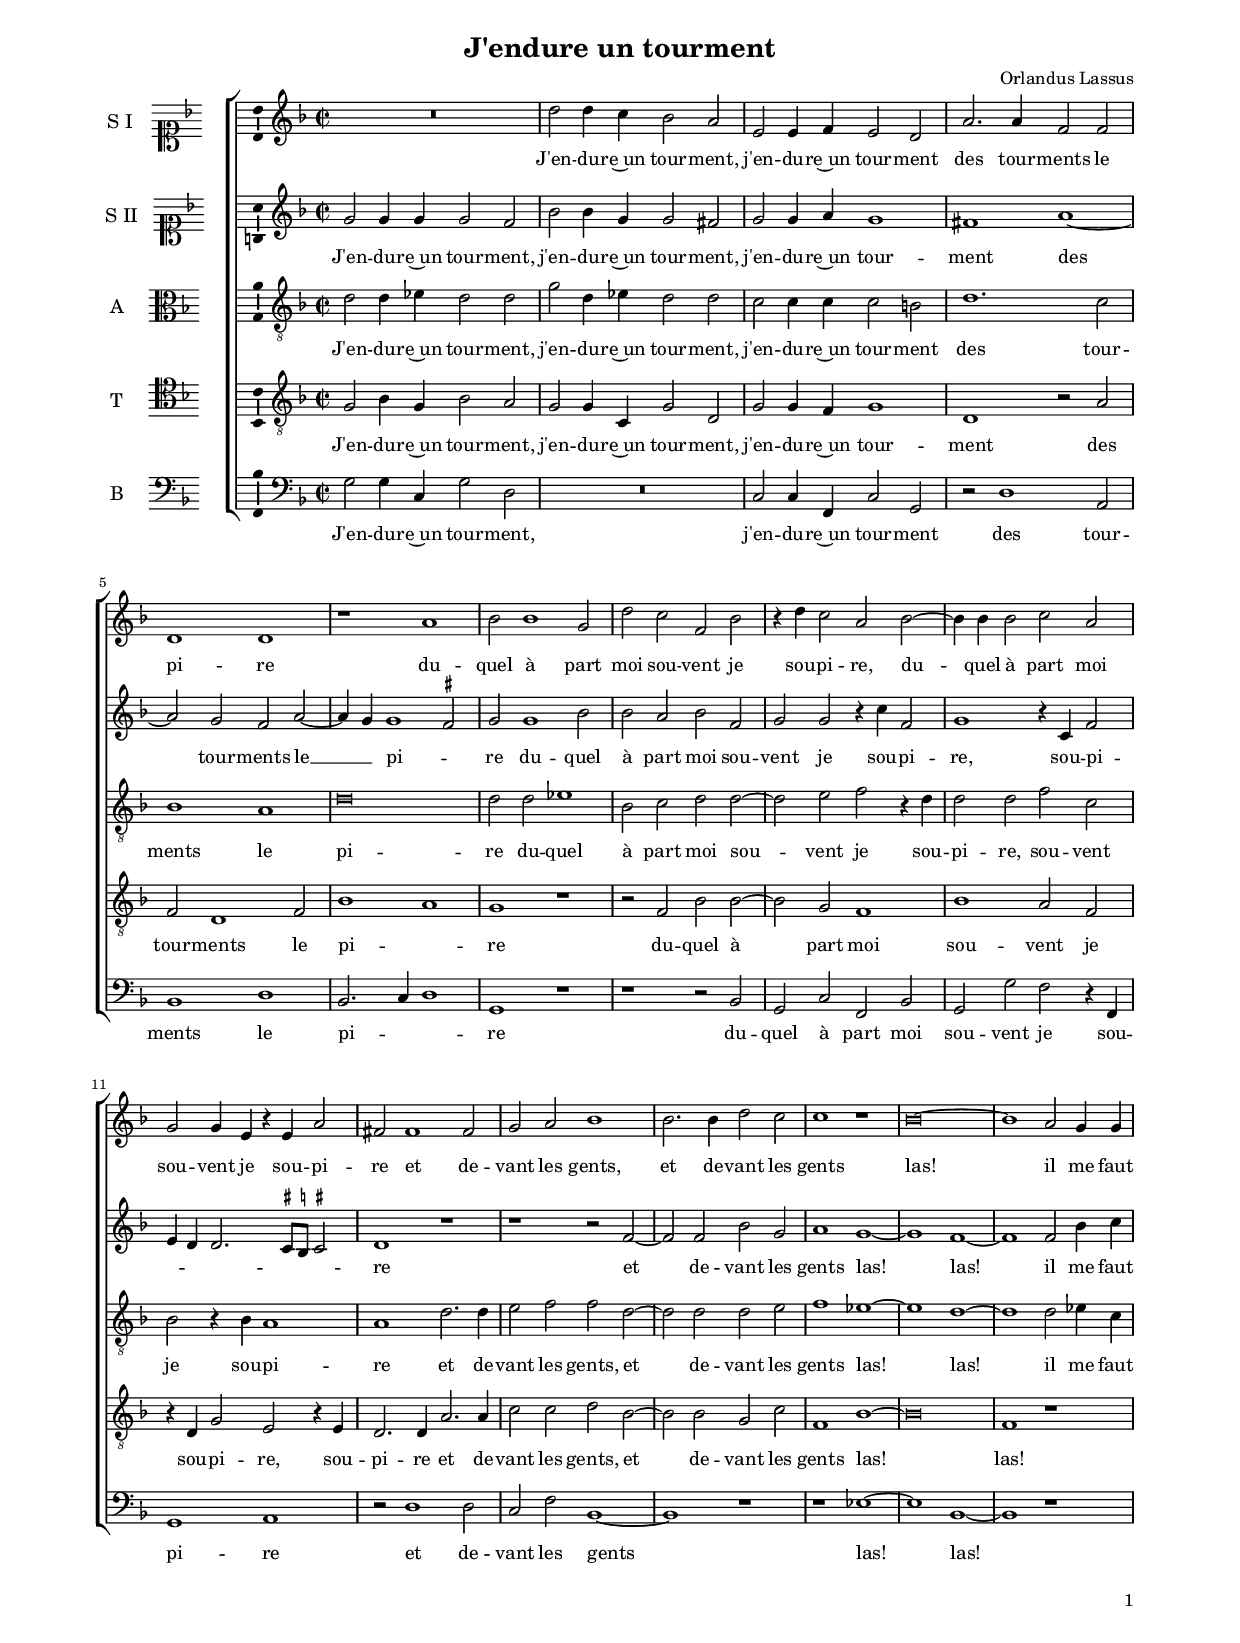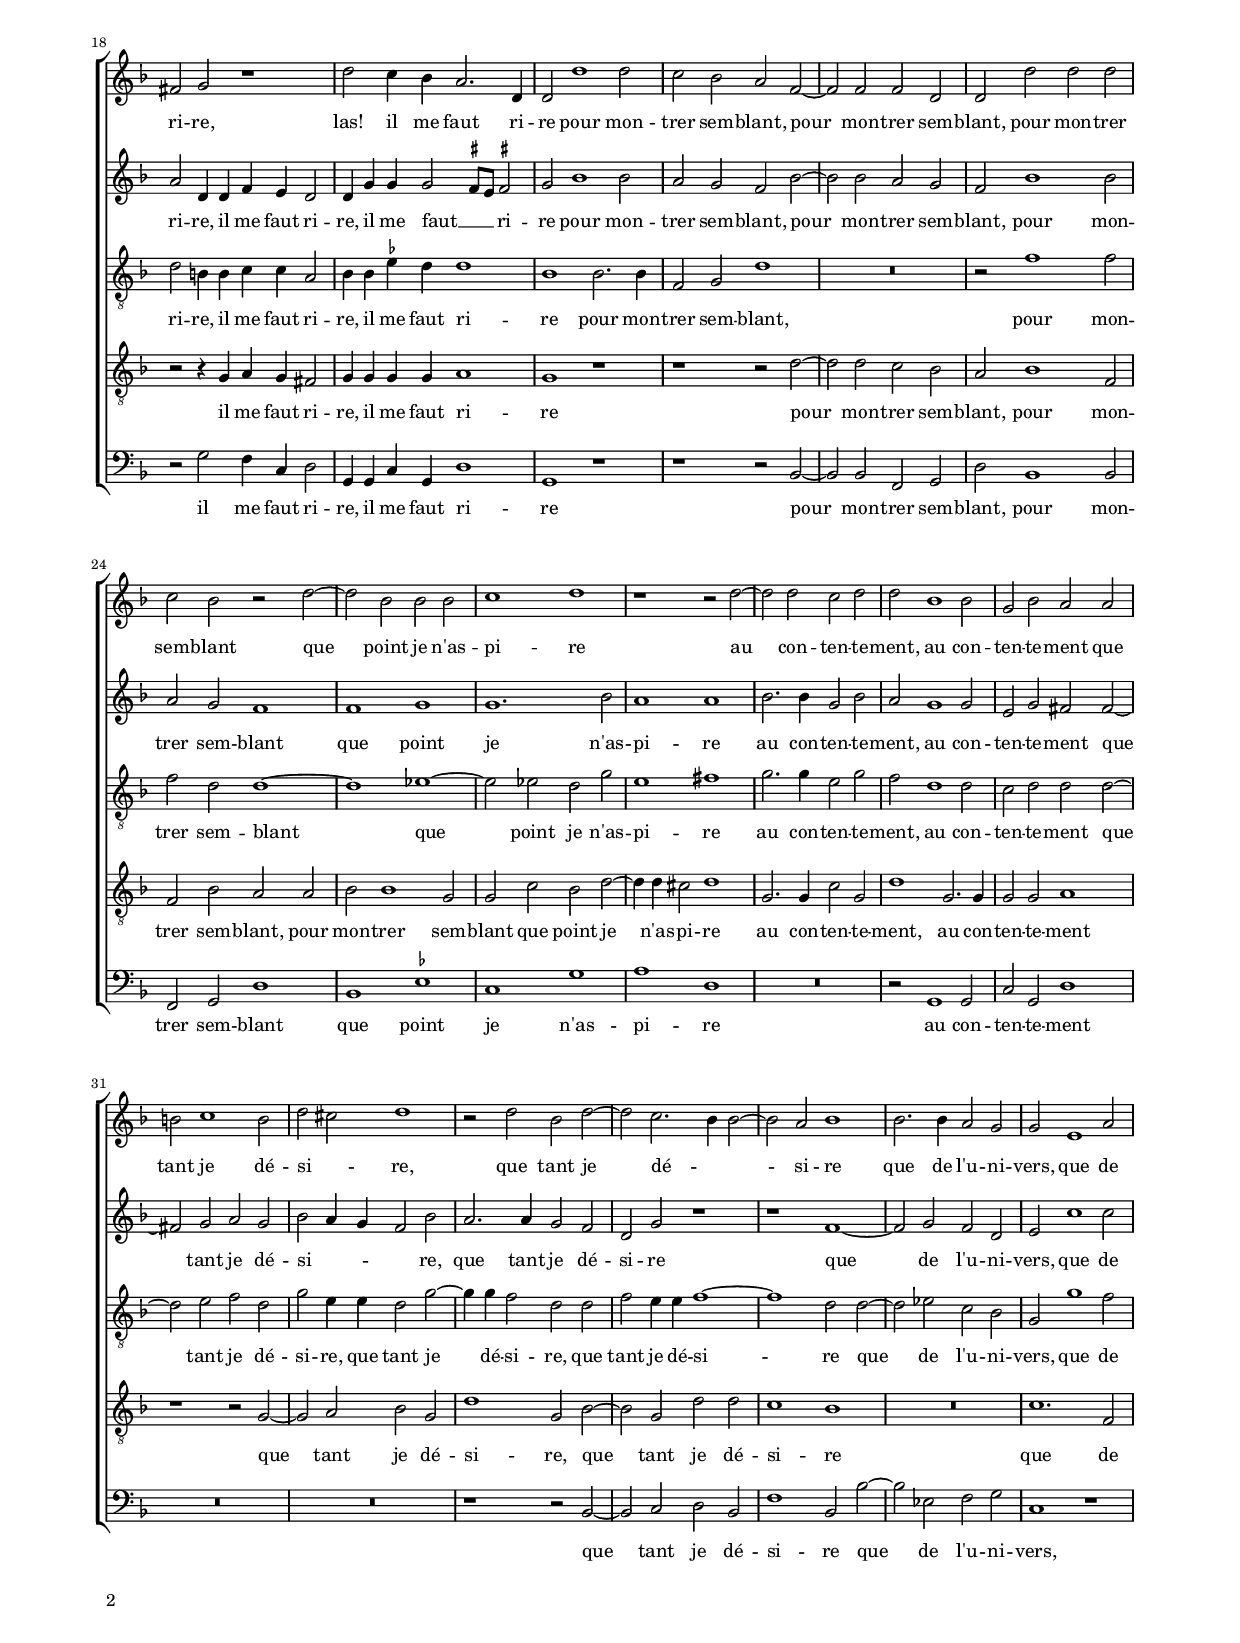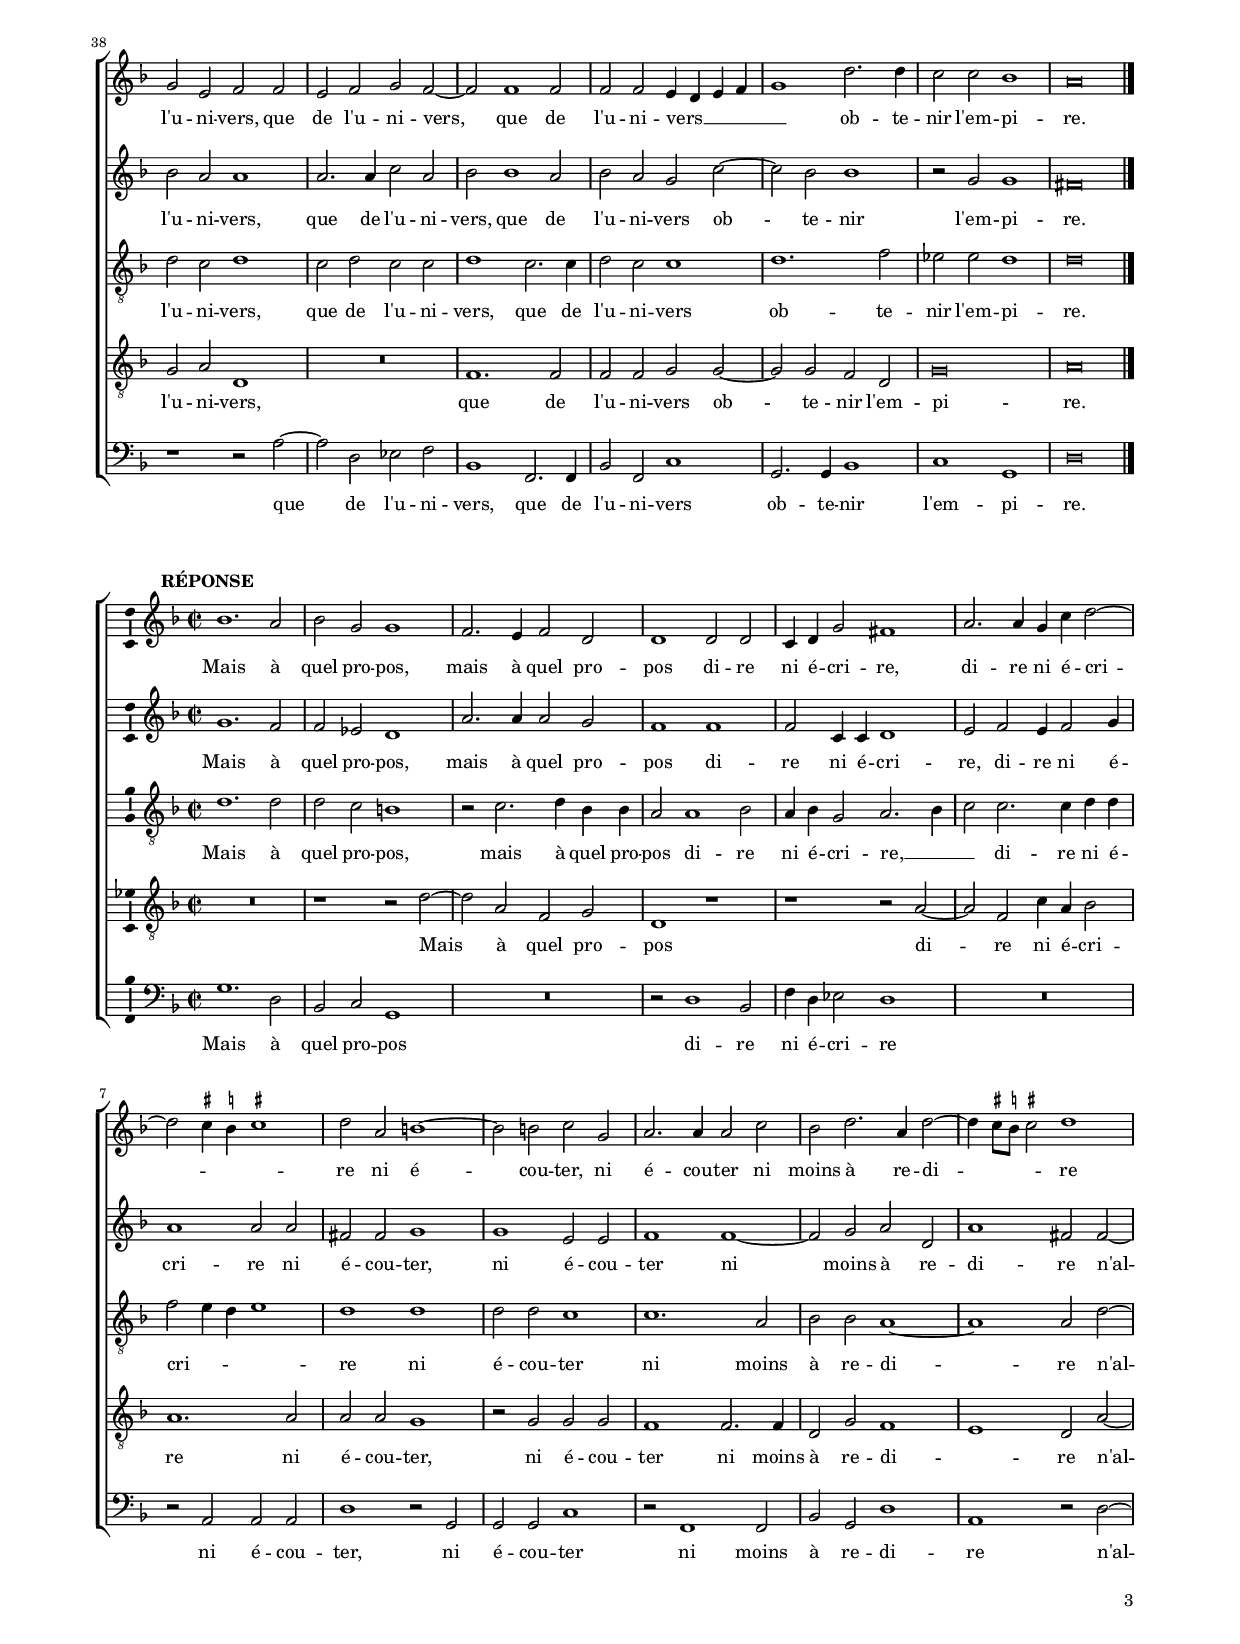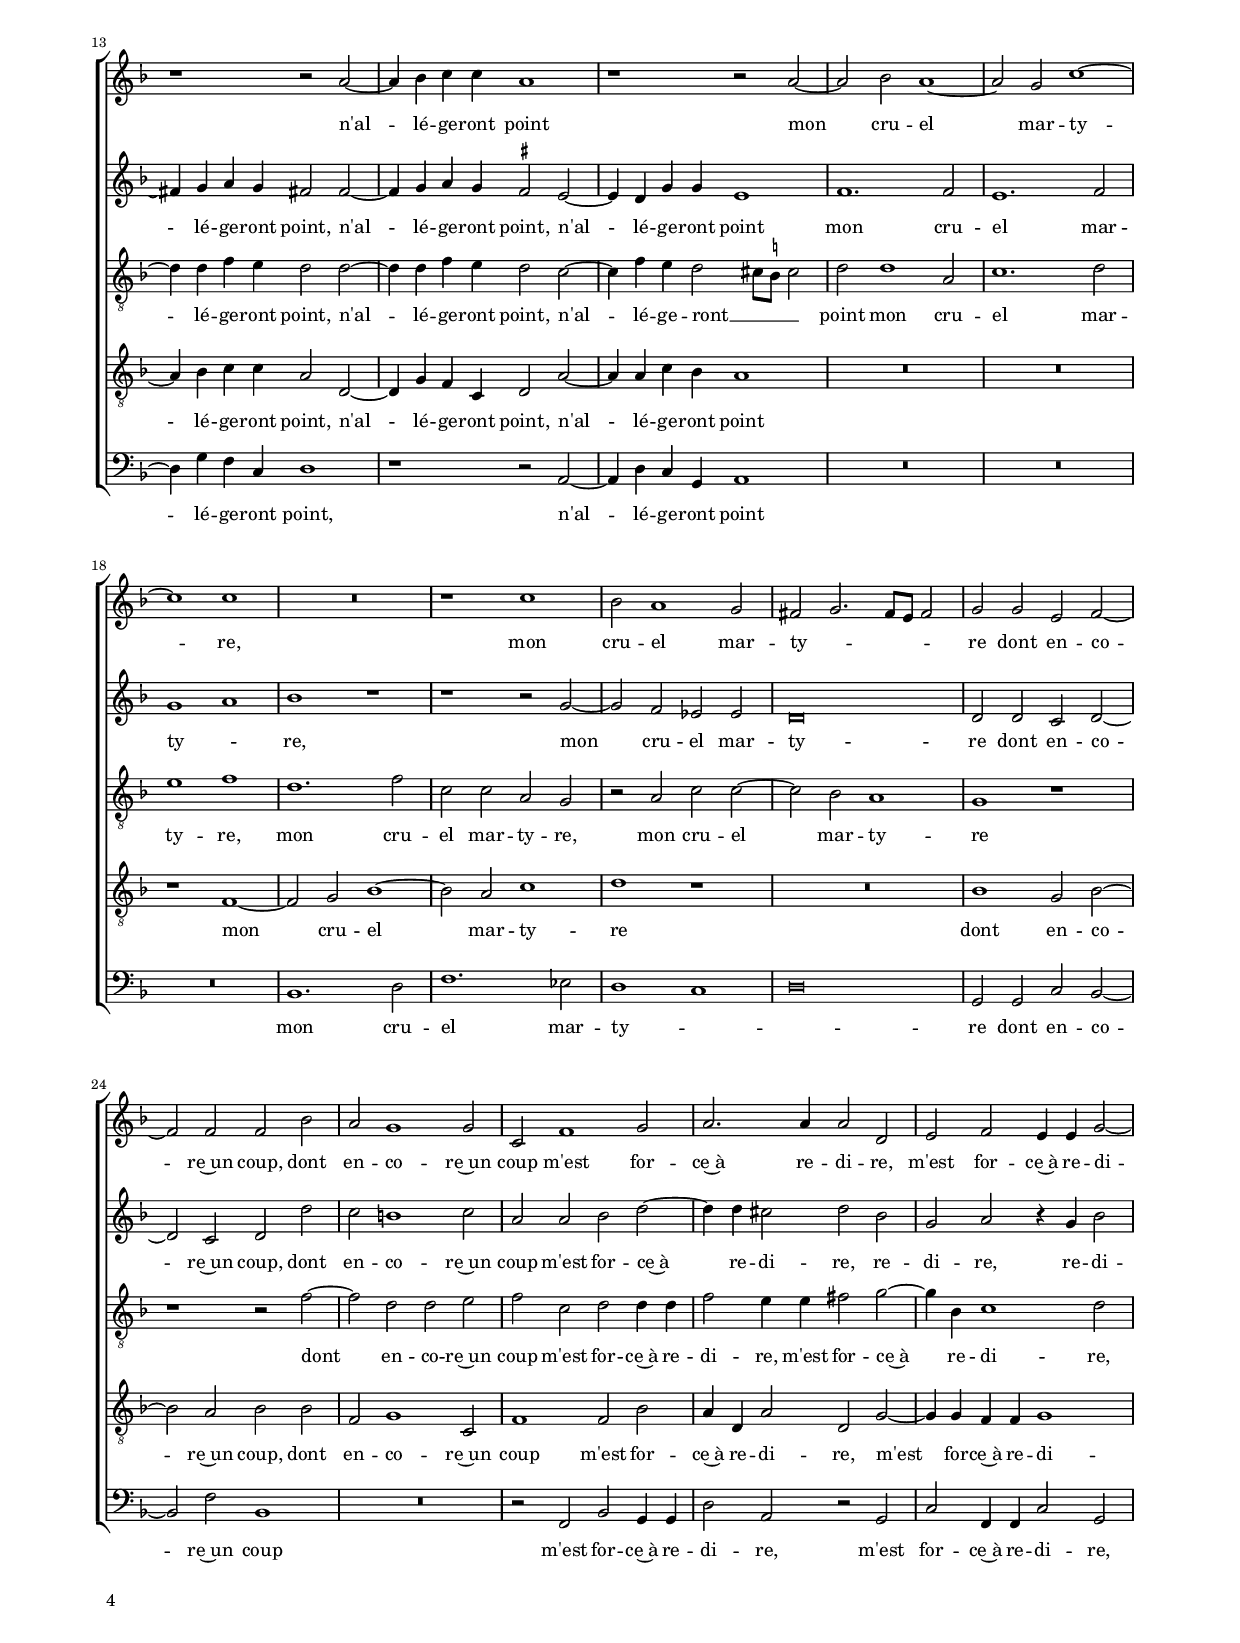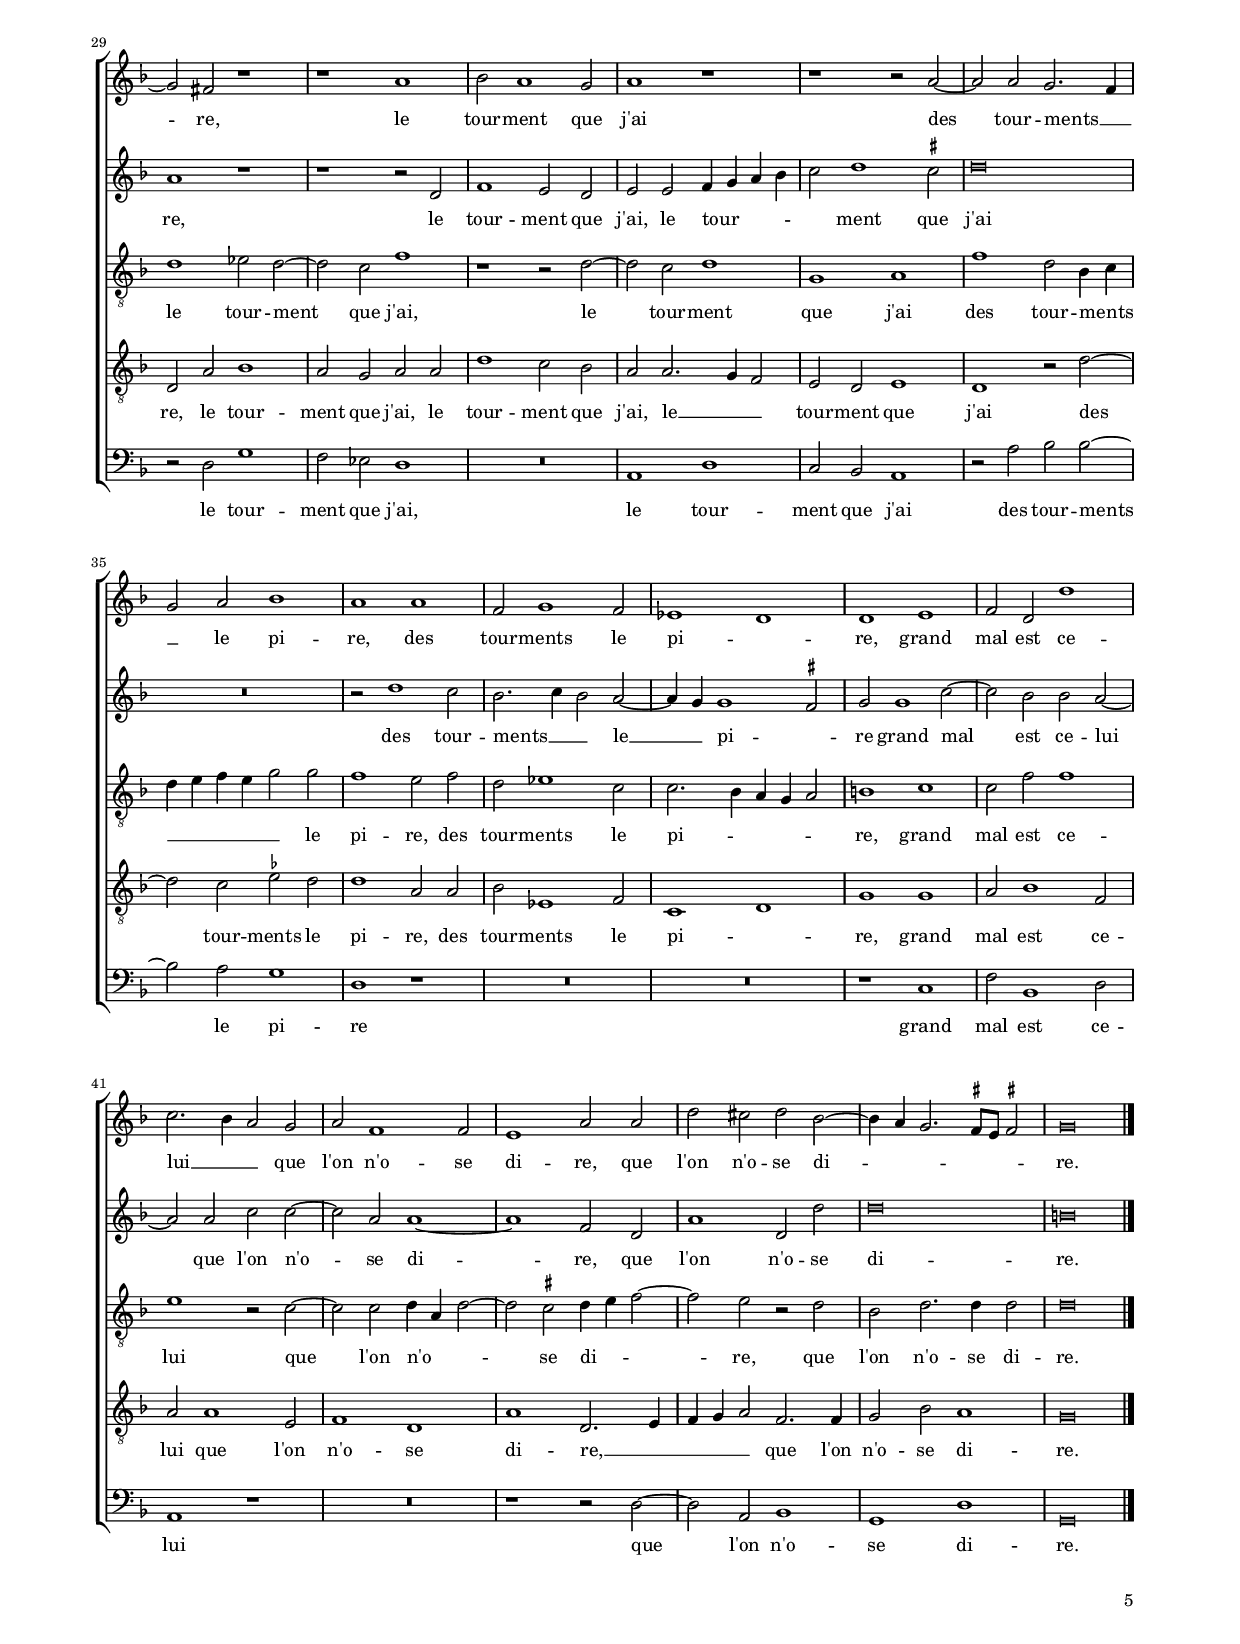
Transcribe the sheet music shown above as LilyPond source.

\header
{
  title="J'endure un tourment"
  composer="Orlandus Lassus"
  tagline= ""
}

\version "2.24.3"
\include "deutsch.ly"
#(set-global-staff-size 15)
% #(set-default-paper-size "letter")
#(ly:set-option 'point-and-click #f)


\paper
	{
	top-margin = 1.8 \cm
	bottom-margin = 1.2 \cm
	left-margin = 1.8 \cm
	right-margin = 1.8 \cm
	ragged-bottom = ##f
	ragged-last-bottom = ##f
	print-page-number = ##f
	score-system-spacing = #'((basic-distance . 16) (minimum-distance . 14) (padding . 5) (strechability . 150))
	system-system-spacing = #'((basic-distance . 16) (minimum-distance . 14) (padding . 5) (strechability . 150))
	oddFooterMarkup=\markup   \fill-line { "" \fromproperty #'page:page-number-string }
	evenFooterMarkup=\markup  \fill-line { \fromproperty #'page:page-number-string "" }
	last-bottom-spacing = #'((basic-distance . 12) (minimum-distance . 7) (padding . 4))
	systems-per-page = 3
	page-count = 5
%	min-systems-per-page = 3
% 	markup-system-spacing.basic-distance = #12
%	print-all-headers = ##t
%	print-first-page-number = ##t
%	first-page-number = 1
	}

	
global = {
	\key f \major
	\time 2/2 \set Score.measureLength = #(ly:make-moment 2/1)
	\skip 1*88 \bar "|."
	}

	ficta = { \once \set suggestAccidentals = ##t }

	forget = #(define-music-function (music) (ly:music?) #{
		\accidentalStyle forget
		$music
		\accidentalStyle default
		#})


incipitcantus = \markup { \score {
	{
	\set Staff.instrumentName = \markup { \fontsize #1 "S I" }
	\key f \major
	\clef soprano
	s4 \bar ""
	}
	\layout  {
	raggedright = ##t
	indent = 1 \cm
	line-width = 1.8\cm
	\context { \Staff \remove Time_signature_engraver }
	\override Staff.Clef.Y-extent = #'(0 . 0)
	}} \hspace #1 }
      
      
incipitquintus = \markup { \score {
	{
	\set Staff.instrumentName = \markup { \fontsize #1 "S II" }
	\key f \major
	\clef soprano
	s4 \bar ""
	}
	\layout  {
	raggedright = ##t
	indent = 1 \cm
	line-width = 1.8\cm
	\context { \Staff \remove Time_signature_engraver }
	\override Staff.Clef.Y-extent = #'(0 . 0)
	}} \hspace #1 }

      
incipitaltus = \markup { \score {
	{
	\set Staff.instrumentName = \markup { \fontsize #1 "A" }
	\key f \major
	\clef alto
	s4 \bar ""
	}
	\layout  {
	raggedright = ##t
	indent = 1 \cm
	line-width = 1.8\cm
	\context { \Staff \remove Time_signature_engraver }
	\override Staff.Clef.Y-extent = #'(0 . 0)
	}} \hspace #1 }


incipittenor = \markup { \score {
	{
	\set Staff.instrumentName = \markup { \fontsize #1 "T" }
	\key f \major
	\clef tenor
	s4 \bar ""
	}
	\layout  {
	raggedright = ##t
	indent = 1 \cm
	line-width = 1.8\cm
	\context { \Staff \remove Time_signature_engraver }
	\override Staff.Clef.Y-extent = #'(0 . 0)
	}} \hspace #1 }
      
      
incipitbassus = \markup { \score {
	{
	\set Staff.instrumentName = \markup { \fontsize #1 "B" }
	\key f \major
	\clef bass
	s4 \bar ""
	}
	\layout  {
	raggedright = ##t
	indent = 1 \cm
	line-width = 1.8\cm
	\context { \Staff \remove Time_signature_engraver }
	\override Staff.Clef.Y-extent = #'(0 . 0)
	}} \hspace #1 }


cantus =  \relative c''
	{
	R\breve
	d2 d4 c b2 a
	e2 e4 f e2 d
	a'2. a4 f2 f
%5
	d1 d |
	r1 a'
	b2 b1 g2
	d'2 c f, b
	r4 d c2 a b~
%10
	b4 b b2 c a |
	g2 g4 e r e a2
	fis2 fis1 fis2
	g2 a b1
	b2. b4 d2 c
%15
	c1 r |
	b\breve~
	b1 a2 g4 g
	fis2 g r1
	d'2 c4 b a2. d,4
%20
	d2 d'1 d2 |
	c2 b a f~
	f2 f f d
	d2 d' d d
	c2 b r d~
%25
	d2 b b b |
	c1 d
	r1 r2 d~
	d2 d c d
	d2 b1 b2
%30
	g2 b a a |
	h2 c1 h2
	d2 cis d1
	r2 d b d~
	d2 c2. b4 b2~
%35
	b2 a b1 |
	b2. b4 a2 g
	g2 e1 a2
	g2 e f f
	e2 f g f~
%40
	f2 f1 f2 |
	f2 f e4 d e f
	g1 d'2. d4
	c2 c b1
	a\breve |
	}


quintus =  \relative c''
	{
	g2 g4 g g2 f
	b2 b4 g g2 fis
	g2 g4 a g1
	fis1 a~
%5
	a2 g f a~ |
	a4 g g1 \ficta fis2
	g2 g1 b2
	b2 a b f
	g2 g r4 c f,2
%10
	g1 r4 c, f2 |
	e4 d d2. \ficta cis8 \ficta h \ficta cis!2
	d1 r
	r1 r2 f~
	f2 f b g
%15
	a1 g~ |
	g1 f~
	f1 f2 b4 c
	a2 d,4 d f e d2
	d4 g g g2 \ficta fis8 e \ficta fis!2
%20
	g2 b1 b2 |
	a2 g f b~
	b2 b a g
	f2 b1 b2
	a2 g f1
%25
	f1 g |
	g1. b2
	a1 a
	b2. b4 g2 b
	a2 g1 g2
%30
	e2 g fis fis~ |
	fis2 g a g
	b2 a4 g f2 b
	a2. a4 g2 f
	d2 g r1
%35
	r1 f~ |
	f2 g f d
	e2 c'1 c2
	b2 a a1
	a2. a4 c2 a
%40
	b2 b1 a2 |
	b2 a g c~
	c2 b b1
	r2 g g1
	fis\breve |
	}


altus =  \relative c'
	{
	d2 d4 es d2 d
	g2 d4 es d2 d
	c2 c4 c c2 h
	d1. c2
%5
	b1 a |
	d\breve
	d2 d es1
	b2 c d d~
	d2 e f r4 d
%10
	d2 d f c |
	b2 r4 b a1
	a1 d2. d4
	e2 f f d~
	d2 d d e
%15
	f1 es~ |
	es1 d~
	d1 d2 es4 c
	d2 h4 h c c a2
	b4 b \ficta es d d1
%20
	b1 b2. b4 |
	f2 g d'1
	R\breve
	r2 f1 f2
	f2 d d1~
%25
	d1 es~ |
	es2 es d g
	e1 fis
	g2. g4 e2 g
	f2 d1 d2
%30
	c2 d d d~ |
	d2 e f d
	g2 e4 e d2 g~
	g4 g f2 d d
	f2 e4 e f1~
%35
	f1 d2 d~ |
	d2 es c b
	g2 g'1 f2
	d2 c d1
	c2 d c c
%40
	d1 c2. c4 |
	d2 c c1
	d1. f2
	es2 es d1
	d\breve |
	}


tenor  =  \relative c'
	{
	g2 b4 g b2 a
	g2 g4 c, g'2 d
	g2 g4 f g1
	d1 r2 a'
%5
	f2 d1 f2 |
	b1 a
	g1 r
	r2 f b b~
	b2 g f1
%10
	b1 a2 f |
	r4 d g2 e r4 e
	d2. d4 a'2. a4
	c2 c d b~
	b2 b g c
%15
	f,1 b~ |
	b\breve
	f1 r
	r2 r4 g a g fis2
	g4 g g g a1
%20
	g1 r |
	r1 r2 d'~
	d2 d c b
	a2 b1 f2
	f2 b a a
%25
	b2 b1 g2 |
	g2 c b d~
	d4 d cis2 d1
	g,2. g4 c2 g
	d'1 g,2. g4
%30
	g2 g a1 |
	r1 r2 g~
	g2 a b g
	d'1 g,2 b~
	b2 g d' d
%35
	c1 b |
	R\breve
	c1. f,2
	g2 a d,1
	R\breve
%40
	f1. f2 |
	f2 f g g~
	g2 g f d
	g\breve
	a\breve |
	}


bassus  =  \relative c
	{
	g'2 g4 c, g'2 d
	R\breve
	c2 c4 f, c'2 g
	r2 d'1 a2
%5
	b1 d |
	b2. c4 d1
	g,1 r
	r1 r2 b
	g2 c f, b
%10
	g2 g' f r4 f, |
	g1 a
	r2 d1 d2
	c2 f b,1~
	b1 r
%15
	r1 es~ |
	es1 b~
	b1 r
	r2 g' f4 c d2
	g,4 g c g d'1
%20
	g,1 r |
	r1 r2 b~
	b2 b f g
	d'2 b1 b2
	f2 g d'1
%25
	b1 \ficta es |
	c1 g'
	a1 d,
	R\breve
	r2 g,1 g2
%30
	c2 g d'1 |
	R\breve
	R\breve
	r1 r2 b~
	b2 c d b
%35
	f'1 b,2 b'~ |
	b2 es, f g
	c,1 r
	r1 r2 a'~
	a2 d, es f
%40
	b,1 f2. f4 |
	b2 f c'1
	g2. g4 b1
	c1 g
	d'\breve |
	}


lyricscantus = \lyricmode {
	J'en -- du -- re~un tour -- ment,
	j'en -- du -- re~un tour -- ment
	des tour -- ments le pi -- re
	du -- quel à part moi sou -- vent je sou -- pi -- re,
	du -- quel à part moi sou -- vent je sou -- pi -- re
	et de -- vant les gents,
	et de -- vant les gents
	las! il me faut ri -- re,
	las! il me faut ri -- re
	pour mon -- trer sem -- blant,
	pour mon -- trer sem -- blant,
	pour mon -- trer sem -- blant
	que point je n'as -- pi -- re
	au con -- ten -- te -- ment,
	au con -- ten -- te -- ment
	que tant je dé -- si -- _ re,
	que tant je dé -- _ _ si -- re
	que de l'u -- ni -- vers,
	que de l'u -- ni -- vers,
	que de l'u -- ni -- vers,
	que de l'u -- ni -- vers __ _ _ _ _
	ob -- te -- nir l'em -- pi -- re.
	}


lyricsquintus = \lyricmode {
	J'en -- du -- re~un tour -- ment,
	j'en -- du -- re~un tour -- ment,
	j'en -- du -- re~un tour -- ment
	des tour -- ments le __ _ pi -- _ re
	du -- quel à part moi sou -- vent je sou -- pi -- re,
	sou -- pi -- _ _ _ _ _ _ re
	et de -- vant les gents
	las! las! il me faut ri -- re,
	il me faut ri -- re,
	il me faut __ _ _ ri -- re
	pour mon -- trer sem -- blant,
	pour mon -- trer sem -- blant,
	pour mon -- trer sem -- blant
	que point je n'as -- pi -- re
	au con -- ten -- te -- ment,
	au con -- ten -- te -- ment
	que tant je dé -- si -- _ _ _ re,
	que tant je dé -- si -- re
	que de l'u -- ni -- vers,
	que de l'u -- ni -- vers,
	que de l'u -- ni -- vers,
	que de l'u -- ni -- vers
	ob -- te -- nir l'em -- pi -- re.
	}


lyricsaltus = \lyricmode {
	J'en -- du -- re~un tour -- ment,
	j'en -- du -- re~un tour -- ment,
	j'en -- du -- re~un tour -- ment
	des tour -- ments le pi -- re
	du -- quel à part moi sou -- vent je sou -- pi -- re,
	sou -- vent je sou -- pi -- re
	et de -- vant les gents,
	et de -- vant les gents
	las! las! il me faut ri -- re,
	il me faut ri -- re,
	il me faut ri -- re
	pour mon -- trer sem -- blant,
	pour mon -- trer sem -- blant
	que point je n'as -- pi -- re
	au con -- ten -- te -- ment,
	au con -- ten -- te -- ment
	que tant je dé -- si -- re,
	que tant je dé -- si -- re,
	que tant je dé -- si -- re
	que de l'u -- ni -- vers,
	que de l'u -- ni -- vers,
	que de l'u -- ni -- vers,
	que de l'u -- ni -- vers
	ob -- te -- nir l'em -- pi -- re.
	}


lyricstenor = \lyricmode {
	J'en -- du -- re~un tour -- ment,
	j'en -- du -- re~un tour -- ment,
	j'en -- du -- re~un tour -- ment
	des tour -- ments le pi -- _ re
	du -- quel à part moi sou -- vent je sou -- pi -- re,
	sou -- pi -- re
	et de -- vant les gents,
	et de -- vant les gents
	las! las! il me faut ri -- re,
	il me faut ri -- re
	pour mon -- trer sem -- blant,
	pour mon -- trer sem -- blant,
	pour mon -- trer sem -- blant
	que point je n'as -- pi -- re
	au con -- ten -- te -- ment,
	au con -- ten -- te -- ment
	que tant je dé -- si -- re,
	que tant je dé -- si -- re
	que de l'u -- ni -- vers,
	que de l'u -- ni -- vers
	ob -- te -- nir l'em -- pi -- re.
	}


lyricsbassus = \lyricmode {
	J'en -- du -- re~un tour -- ment,
	j'en -- du -- re~un tour -- ment
	des tour -- ments le pi -- _ _ re
	du -- quel à part moi sou -- vent je sou -- pi -- re
	et de -- vant les gents
	las! las! il me faut ri -- re,
	il me faut ri -- re
	pour mon -- trer sem -- blant,
	pour mon -- trer sem -- blant
	que point je n'as -- pi -- re
	au con -- ten -- te -- ment
	que tant je dé -- si -- re
	que de l'u -- ni -- vers,
	que de l'u -- ni -- vers,
	que de l'u -- ni -- vers
	ob -- te -- nir l'em -- pi -- re.
	}


\score
{  
	\transpose c c {
	\new ChoirStaff \with { \override StaffGrouper.staff-staff-spacing.basic-distance = #12 }
	<<

	\new Staff << \global
	\new Voice="v1" {
		\set Staff.instrumentName=\incipitcantus
%		\set Staff.instrumentName= "S"
		\set Staff.midiInstrument = "reed organ"
		\clef violin
		\cantus }
	\new Lyrics \lyricsto "v1" {\lyricscantus }
	>>


	\new Staff << \global
	\new Voice="v5" {
		\set Staff.instrumentName=\incipitquintus
%		\set Staff.instrumentName= "Q"
		\set Staff.midiInstrument = "reed organ"
		\clef violin
		\quintus}
	\new Lyrics \lyricsto "v5" {\lyricsquintus }
	>>


	\new Staff << \global
	\new Voice="v2" {
		\set Staff.instrumentName=\incipitaltus
%		\set Staff.instrumentName= "A"
		\set Staff.midiInstrument = "reed organ"
		\clef"G_8" % violin 
		\altus}
	\new Lyrics \lyricsto "v2" {\lyricsaltus }
	>>


	\new Staff << \global
	\new Voice="v3" {
		\set Staff.instrumentName=\incipittenor
%		\set Staff.instrumentName= "T"
		\set Staff.midiInstrument = "reed organ"
		\clef "G_8"
		\tenor }
	\new Lyrics \lyricsto "v3" {\lyricstenor }
	>>


	\new Staff << \global
	\new Voice="v4" {
		\set Staff.instrumentName=\incipitbassus
%		\set Staff.instrumentName= "B"
		\set Staff.midiInstrument = "reed organ"
		\clef bass 
		\bassus }
	\new Lyrics \lyricsto "v4" {\lyricsbassus}
	>>

	>>
	} % transpose

	\layout
	{
	indent = 2.2\cm
	\context { \Lyrics \override VerticalAxisGroup.nonstaff-relatedstaff-spacing.padding = #1.5 }
%	\context { \Lyrics \override LyricText.font-size = #1 }
	\context { \Staff \override TimeSignature.break-visibility = #end-of-line-invisible }
	\context { \Staff \consists Ambitus_engraver }
	\context { \Score \override BarNumber.padding = #2 }
	\context { \Voice \override NoteHead.style = #'baroque }
	}

\midi
	{
	\tempo 2 = 90
	}

}

%%%%%%%%%%%%%%%%%%%%  SECUNDA PARS %%%%%%%%%%%%%%%%%%%%


global = {
	\key f \major
	\time 2/2 \set Score.measureLength = #(ly:make-moment 2/1)
	\skip 1*92 \bar "|."
	}


cantus =  \relative c''
	{
	b1. a2
	b2 g g1
	f2. e4 f2 d
	d1 d2 d
%5
	c4 d g2 fis1 |
	a2. a4 g c d2~
	d2 \ficta cis4 \ficta h \ficta cis!1
	d2 a h1~
	h2 h c g
%10
	a2. a4 a2 c |
	b2 d2. a4 d2~
	d4 \ficta cis8 \ficta h \ficta cis!2 d1
	r1 r2 a~
	a4 b c c a1
%15
	r1 r2 a~ |
	a2 b a1~
	a2 g c1~
	c1 c
	R\breve
%20
	r1 c |
	b2 a1 g2
	fis2 g2. fis8 e fis2
	g2 g e f~
	f2 f f b
%25
	a2 g1 g2 |
	c,2 f1 g2
	a2. a4 a2 d,
	e2 f e4 e g2~
	g2 fis r1
%30
	r1 a |
	b2 a1 g2
	a1 r
	r1 r2 a~
	a2 a g2.f4
%35
	g2 a b1 |
	a1 a
	f2 g1 f2
	es1 d
	d1 e
%40
	f2 d d'1 |
	c2. b4 a2 g
	a2 f1 f2
	e1 a2 a
	d2 cis d b~
%45
	b4 a g2. \ficta fis8 e \ficta fis!2 |
	g\breve |
	}


quintus =  \relative c''
	{
	g1. f2
	f2 es d1
	a'2. a4 a2 g
	f1 f
%5
	f2 c4 c d1 |
	e2 f e4 f2 g4
	a1 a2 a
	fis2 fis g1
	g1 e2 e
%10
	f1 f~ |
	f2 g a d,
	a'1 fis2 fis~
	fis4 g a g fis!2 fis~
	fis4 g a g \ficta fis!2 e~
%15
	e4 d g g e1 |
	f1. f2
	e1. f2
	g1 a
	b1 r
%20
	r1 r2 g~ |
	g2 f es es
	d\breve
	d2 d c d~
	d2 c d d'
%25
	c2 h1 c2 |
	a2 a b d~
	d4 d cis2 d b
	g2 a r4 g b2
	a1 r
%30
	r1 r2 d, |
	f1 e2 d
	e2 e f4 g a b
	c2 d1 \ficta cis2
	d\breve
%35
	R\breve |
	r2 d1 c2
	b2. c4 b2 a~
	a4 g g1 \ficta fis2
	g2 g1 c2~
%40
	c2 b b a~ |
	a2 a c c~
	c2 a a1~
	a1 f2 d
	a'1 d,2 d'
%45
	d\breve |
	h\breve |
	}


altus =  \relative c'
	{
	d1. d2
	d2 c h1
	r2 c2. d4 b b
	a2 a1 b2
%5
	a4 b g2 a2. b4 |
	c2 c2. c4 d d
	f2 e4 d e1
	d1 d
	d2 d c1
%10
	c1. a2 |
	b2 b a1~
	a1 a2 d~
	d4 d f e d2 d~
	d4 d f e d2 c~
%15
	c4 f e d2 cis8 \ficta h cis2 |
	d2 d1 a2
	c1. d2
	e1 f
	d1. f2
%20
	c2 c a g |
	r2 a c c~
	c2 b a1
	g1 r
	r1 r2 f'~
%25
	f2 d d e |
	f2 c d d4 d
	f2 e4 e fis2 g~
	g4 b, c1 d2
	d1 es2 d~
%30
	d2 c f1 |
	r1 r2 d~
	d2 c d1
	g,1 a
	f'1 d2 b4 c
%35
	d4 e f e g2 g |
	f1 e2 f
	d2 es1 c2
	c2. b4 a g a2
	h1 c
%40
	c2 f f1 |
	e1 r2 c~
	c2 c d4 a d2~
	d2 \ficta cis d4 e f2~
	f2 e r d
%45
	b2 d2. d4 d2 |
	d\breve |
	}


tenor  =  \relative c'
	{
	R\breve
	r1 r2 d~
	d2 a f g
	d1 r
%5
	r1 r2 a'~ |
	a2 f c'4 a b2
	a1. a2
	a2 a g1
	r2 g g g
%10
	f1 f2. f4 |
	d2 g f1
	e1 d2 a'~
	a4 b c c a2 d,~
	d4 g f c d2 a'~
%15
	a4 a c b a1 |
	R\breve
	R\breve
	r1 f~
	f2 g b1~
%20
	b2 a c1 |
	d1 r
	R\breve
	b1 g2 b~
	b2 a b b
%25
	f2 g1 c,2 |
	f1 f2 b
	a4 d, a'2 d, g~
	g4 g f f g1
	d2 a' b1
%30
	a2 g a a |
	d1 c2 b
	a2 a2. g4 f2
	e2 d e1
	d1 r2 d'~
%35
	d2 c \ficta es d |
	d1 a2 a
	b2 es,1 f2
	c1 d
	g1 g
%40
	a2 b1 f2 |
	a2 a1 e2
	f1 d
	a'1 d,2. e4
	f4 g a2 f2. f4
%45
	g2 b a1 |
	g\breve |
	}


bassus  =  \relative c
	{
	g'1. d2
	b2 c g1
	R\breve
	r2 d'1 b2
%5
	f'4 d es2 d1 |
	R\breve
	r2 a a a
	d1 r2 g,
	g2 g c1
%10
	r2 f,1 f2 |
	b2 g d'1
	a1 r2 d~
	d4 g f c d1
	r1 r2 a~
%15
	a4 d c g a1 |
	R\breve
	R\breve
	R\breve
	b1. d2
%20
	f1. es2 |
	d1 c
	d\breve
	g,2 g c b~
	b2 f' b,1
%25
	R\breve |
	r2 f b g4 g
	d'2 a r g
	c2 f,4 f c'2 g
	r2 d' g1
%30
	f2 es d1 |
	R\breve
	a1 d
	c2 b a1
	r2 a' b b~
%35
	b2 a g1 |
	d1 r
	R\breve
	R\breve
	r1 c
%40
	f2 b,1 d2 |
	a1 r
	R\breve
	r1 r2 d~
	d2 a b1
%45
	g1 d' |
	g,\breve |
	}


lyricscantus = \lyricmode {
	Mais à quel pro -- pos,
	mais à quel pro -- pos
	di -- re ni é -- cri -- re,
	di -- re ni é -- cri -- _ _ _ re
	ni é -- cou -- ter,
	ni é -- cou -- ter
	ni moins à re -- di -- _ _ _ re
	n'al -- lé -- ge -- ront point
	mon cru -- el mar -- ty -- re,
	mon cru -- el mar -- ty -- _ _ _ _ re
	dont en -- co -- re~un coup,
	dont en -- co -- re~un coup
	m'est for -- ce~à re -- di -- re,
	m'est for -- ce~à re -- di -- re,
	le tour -- ment que j'ai
	des tour -- ments __ _ _ le pi -- re,
	des tour -- ments le pi -- _ re,
	grand mal est ce -- lui __ _ _
	que l'on n'o -- se di -- re,
	que l'on n'o -- se di -- _ _ _ _ _ re.
	}


lyricsquintus = \lyricmode {
	Mais à quel pro -- pos,
	mais à quel pro -- pos
	di -- re ni é -- cri -- re,
	di -- re ni é -- cri -- re
	ni é -- cou -- ter,
	ni é -- cou -- ter
	ni moins à re -- di -- re
	n'al -- lé -- ge -- ront point,
	n'al -- lé -- ge -- ront point,
	n'al -- lé -- ge -- ront point
	mon cru -- el mar -- ty -- _ re,
	mon cru -- el mar -- ty -- re
	dont en -- co -- re~un coup,
	dont en -- co -- re~un coup
	m'est for -- ce~à re -- di -- re,
	re -- di -- re,
	re -- di -- re,
	le tour -- ment que j'ai,
	le tour -- _ _ _ _ ment que j'ai
	des tour -- ments __ _ _ le __ _ pi -- _ re
	grand mal est ce -- lui
	que l'on n'o -- se di -- re,
	que l'on n'o -- se di -- re.
	}


lyricsaltus = \lyricmode {
	Mais à quel pro -- pos,
	mais à quel pro -- pos
	di -- re ni é -- cri -- re, __ _ _
	di -- re ni é -- cri -- _ _ _ re
	ni é -- cou -- ter
	ni moins à re -- di -- re
	n'al -- lé -- ge -- ront point,
	n'al -- lé -- ge -- ront point,
	n'al -- lé -- ge -- ront __ _ _ _ point
	mon cru -- el mar -- ty -- re,
	mon cru -- el mar -- ty -- re,
	mon cru -- el mar -- ty -- re
	dont en -- co -- re~un coup
	m'est for -- ce~à re -- di -- re,
	m'est for -- ce~à re -- di -- re,
	le tour -- ment que j'ai,
	le tour -- ment que j'ai
	des tour -- ments __ _ _ _ _ _ _ le pi -- re,
	des tour -- ments le pi -- _ _ _ _ re,
	grand mal est ce -- lui
	que l'on n'o -- _ _ se di -- _ _ re,
	que l'on n'o -- se di -- re.
	}


lyricstenor = \lyricmode {
	Mais à quel pro -- pos
	di -- re ni é -- cri -- re
	ni é -- cou -- ter,
	ni é -- cou -- ter
	ni moins à re -- di -- _ re
	n'al -- lé -- ge -- ront point,
	n'al -- lé -- ge -- ront point,
	n'al -- lé -- ge -- ront point
	mon cru -- el mar -- ty -- re
	dont en -- co -- re~un coup,
	dont en -- co -- re~un coup
	m'est for -- ce~à re -- di -- re,
	m'est for -- ce~à re -- di -- re,
	le tour -- ment que j'ai,
	le tour -- ment que j'ai,
	le __ _ _ tour -- ment que j'ai
	des tour -- ments le pi -- re,
	des tour -- ments le pi -- _ re,
	grand mal est ce -- lui
	que l'on n'o -- se di -- re, __ _ _ _ _ 
	que l'on n'o -- se di -- re.
	}


lyricsbassus = \lyricmode {
	Mais à quel pro -- pos
	di -- re ni é -- cri -- re
	ni é -- cou -- ter,
	ni é -- cou -- ter
	ni moins à re -- di -- re
	n'al -- lé -- ge -- ront point,
	n'al -- lé -- ge -- ront point
	mon cru -- el mar -- ty -- _ _ re
	dont en -- co -- re~un coup
	m'est for -- ce~à re -- di -- re,
	m'est for -- ce~à re -- di -- re,
	le tour -- ment que j'ai,
	le tour -- ment que j'ai
	des tour -- ments le pi -- re
	grand mal est ce -- lui
	que l'on n'o -- se di -- re.
	}


\score
	{  
	\transpose c c {
	\new ChoirStaff \with { \override StaffGrouper.staff-staff-spacing.basic-distance = #12 }
	<<

	\new Staff <<\global
	\new Voice="v1" {
	  %\set Staff.instrumentName=Cantus
		\set Staff.midiInstrument = "reed organ"
		\clef violin
		\cantus }
	\new Lyrics \lyricsto "v1" {\lyricscantus }
	>>


	\new Staff << \global
	\new Voice="v5" {
	  %\set Staff.instrumentName=Quintus
		\set Staff.midiInstrument = "reed organ"
		\clef violin
		\quintus}
	\new Lyrics \lyricsto "v5" {\lyricsquintus }
	>>


	\new Staff << \global
	\new Voice="v2" {
	  %\set Staff.instrumentName=Altus
		\set Staff.midiInstrument = "reed organ"
		\clef "G_8" % violin 
		\altus}
	\new Lyrics \lyricsto "v2" {\lyricsaltus }
	>>


	\new Staff <<\global
	\new Voice="v3" {
	  %\set Staff.instrumentName=Tenor
		\set Staff.midiInstrument = "reed organ"
		\clef "G_8"
		\tenor }
	\new Lyrics \lyricsto "v3" {\lyricstenor }
	>>


	\new Staff <<\global
	\new Voice="v4" {
	  %\set Staff.instrumentName=Bassus
		\set Staff.midiInstrument = "reed organ"
		\clef bass
		\bassus }
	\new Lyrics \lyricsto "v4" {\lyricsbassus}
	>>
	
	>>
	} % transpose

	\layout
	{
	indent = 0 \cm
	\context { \Staff \override TimeSignature.break-visibility = #end-of-line-invisible }
	\context { \Lyrics \override VerticalAxisGroup.nonstaff-relatedstaff-spacing.padding = #1.5 }
%	\context { \Lyrics \override LyricText.font-size = #1 }
	\context { \Staff \consists Ambitus_engraver }
	\context { \Score \override BarNumber.padding = #2 }
	\context { \Voice \override NoteHead.style = #'baroque }
	}

	\header { piece = \markup { \raise #4 \hspace #7 \bold "RÉPONSE"} }

\midi
	{
	\tempo 2 = 90
	}
	
}

% EOF
